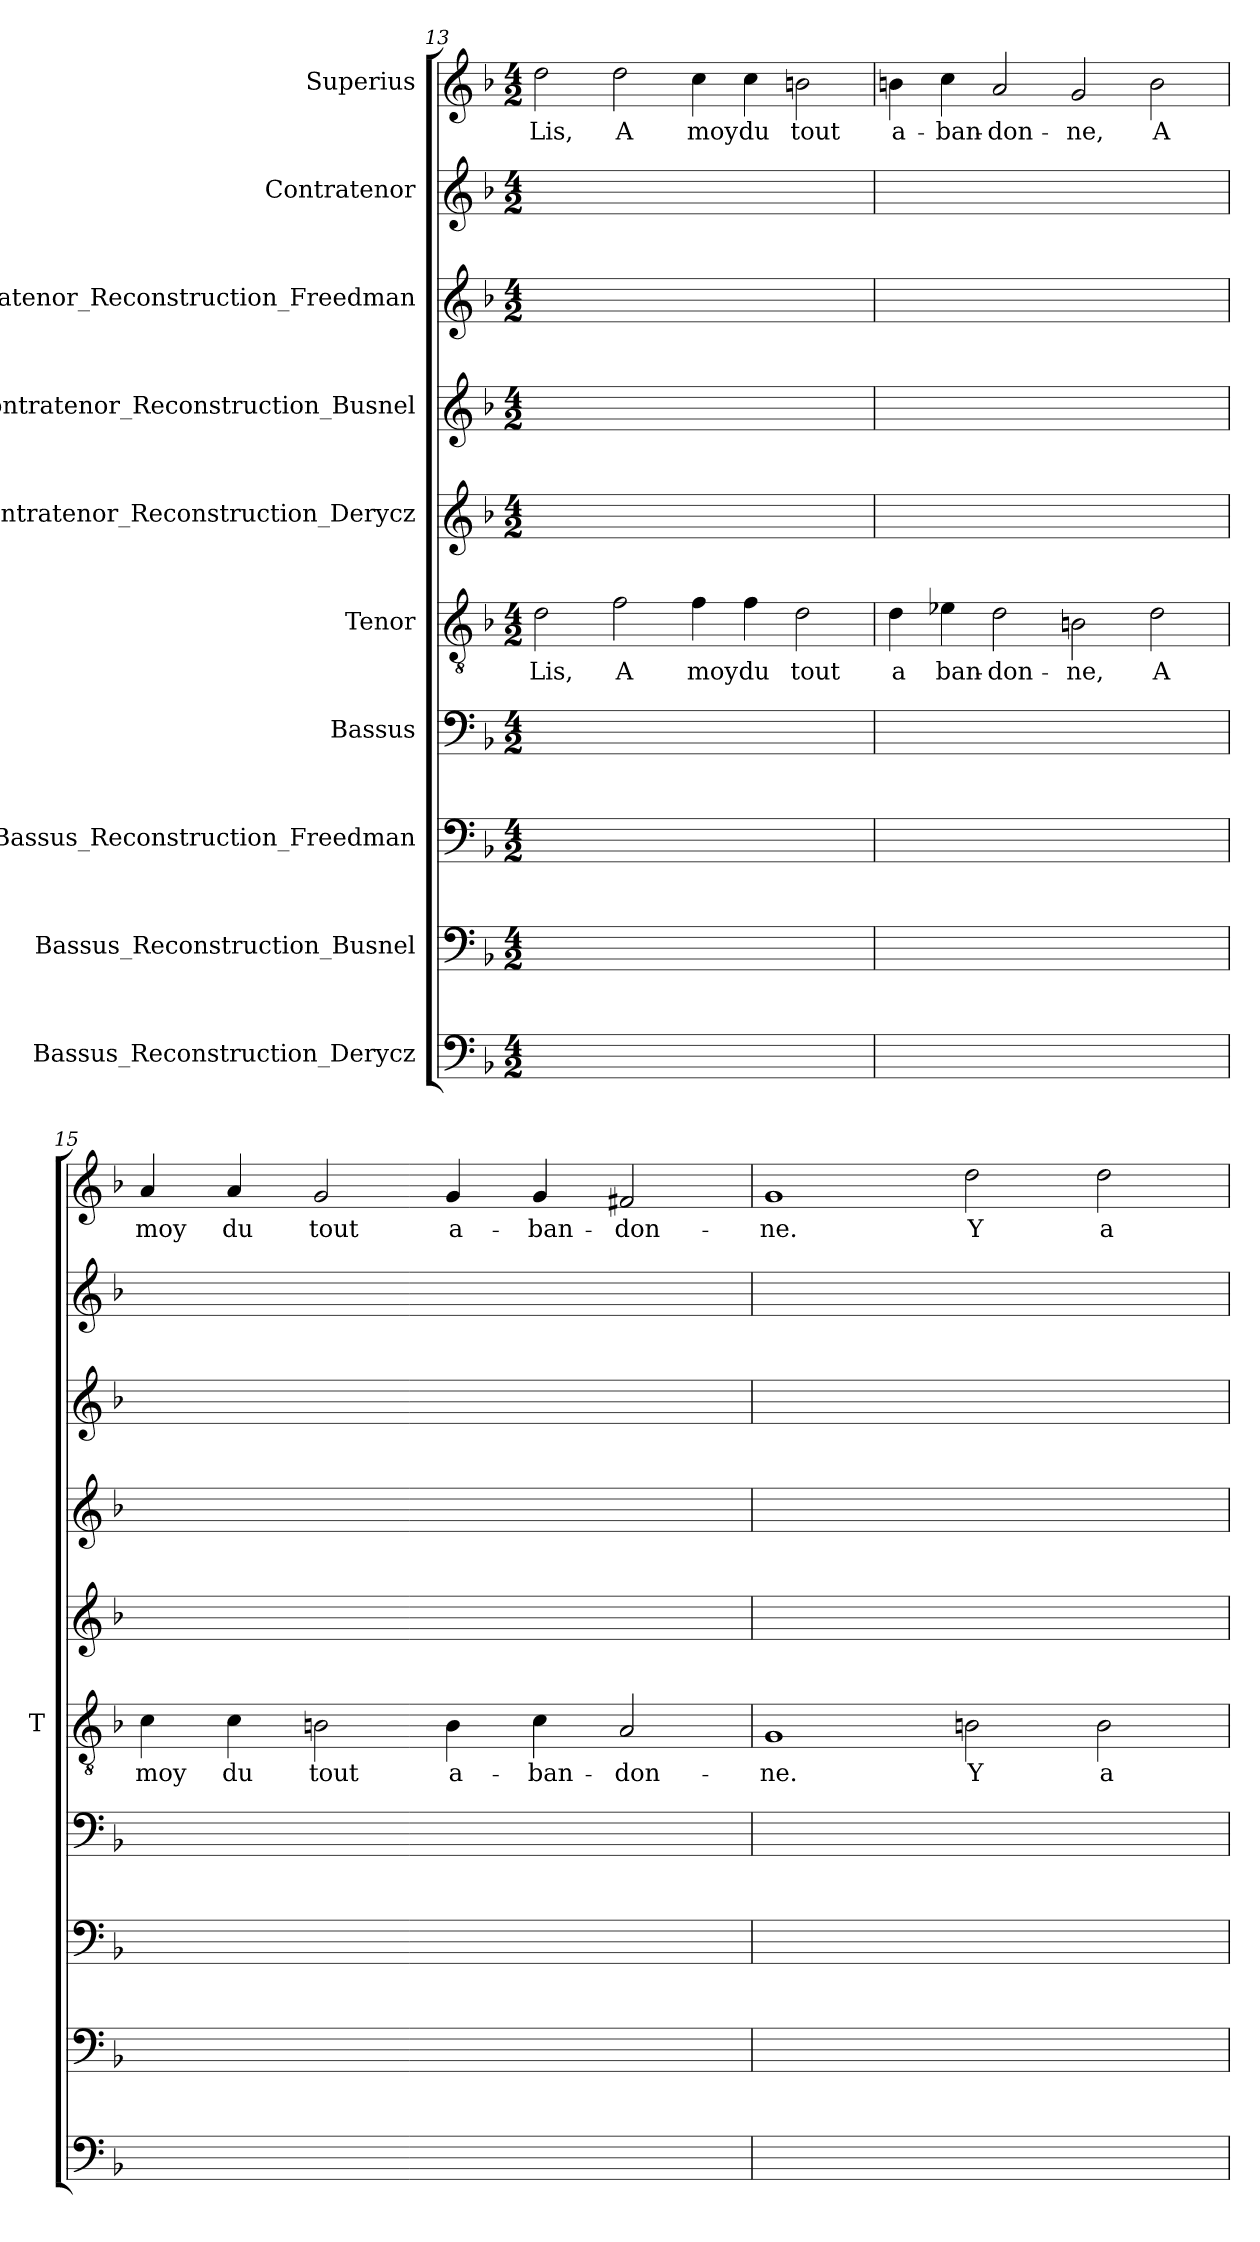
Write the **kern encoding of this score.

**kern	**kern	**kern	**kern	**kern	**text	**kern	**kern	**kern	**kern	**kern	**text
*part10	*part9	*part8	*part7	*part6	*part6	*part5	*part4	*part3	*part2	*part1	*part1
*staff10	*staff9	*staff8	*staff7	*staff6	*staff6	*staff5	*staff4	*staff3	*staff2	*staff1	*staff1
*I"Bassus_Reconstruction_Derycz	*I"Bassus_Reconstruction_Busnel	*I"Bassus_Reconstruction_Freedman	*I"Bassus	*I"Tenor	*	*I"Contratenor_Reconstruction_Derycz	*I"Contratenor_Reconstruction_Busnel	*I"Contratenor_Reconstruction_Freedman	*I"Contratenor	*I"Superius	*
*	*	*	*	*I'T	*	*	*	*	*	*	*
*clefF4	*clefF4	*clefF4	*clefF4	*clefGv2	*	*clefG2	*clefG2	*clefG2	*clefG2	*clefG2	*
*k[b-]	*k[b-]	*k[b-]	*k[b-]	*k[b-]	*	*k[b-]	*k[b-]	*k[b-]	*k[b-]	*k[b-]	*
*M4/2	*M4/2	*M4/2	*M4/2	*M4/2	*	*M4/2	*M4/2	*M4/2	*M4/2	*M4/2	*
=13	=13	=13	=13	=13	=13	=13	=13	=13	=13	=13	=13
0ryy	0ryy	0ryy	0ryy	2d	-Lis,	0ryy	0ryy	0ryy	0ryy	2dd	-Lis,
.	.	.	.	2f	-A	.	.	.	.	2dd	-A
.	.	.	.	4f	-moy	.	.	.	.	4cc	-moy
.	.	.	.	4f	-du	.	.	.	.	4cc	-du
.	.	.	.	2d	-tout	.	.	.	.	2b	-tout
=14	=14	=14	=14	=14	=14	=14	=14	=14	=14	=14	=14
0ryy	0ryy	0ryy	0ryy	4d	-a	0ryy	0ryy	0ryy	0ryy	4b	a-
.	.	.	.	4e-X	ban-	.	.	.	.	4cc	ban-
.	.	.	.	2d	don-	.	.	.	.	2a	don-
.	.	.	.	2B	-ne,	.	.	.	.	2g	-ne,
.	.	.	.	2d	-A	.	.	.	.	2b	-A
=15	=15	=15	=15	=15	=15	=15	=15	=15	=15	=15	=15
0ryy	0ryy	0ryy	0ryy	4c	-moy	0ryy	0ryy	0ryy	0ryy	4a	-moy
.	.	.	.	4c	-du	.	.	.	.	4a	-du
.	.	.	.	2B	-tout	.	.	.	.	2g	-tout
.	.	.	.	4B	a-	.	.	.	.	4g	a-
.	.	.	.	4c	ban-	.	.	.	.	4g	ban-
.	.	.	.	2A	don-	.	.	.	.	2f#X	don-
=16	=16	=16	=16	=16	=16	=16	=16	=16	=16	=16	=16
0ryy	0ryy	0ryy	0ryy	1G	-ne.	0ryy	0ryy	0ryy	0ryy	1g	-ne.
.	.	.	.	2B	-Y	.	.	.	.	2dd	-Y
.	.	.	.	2B	a-	.	.	.	.	2dd	a-
=	=	=	=	=	=	=	=	=	=	=	=
*-	*-	*-	*-	*-	*-	*-	*-	*-	*-	*-	*-
